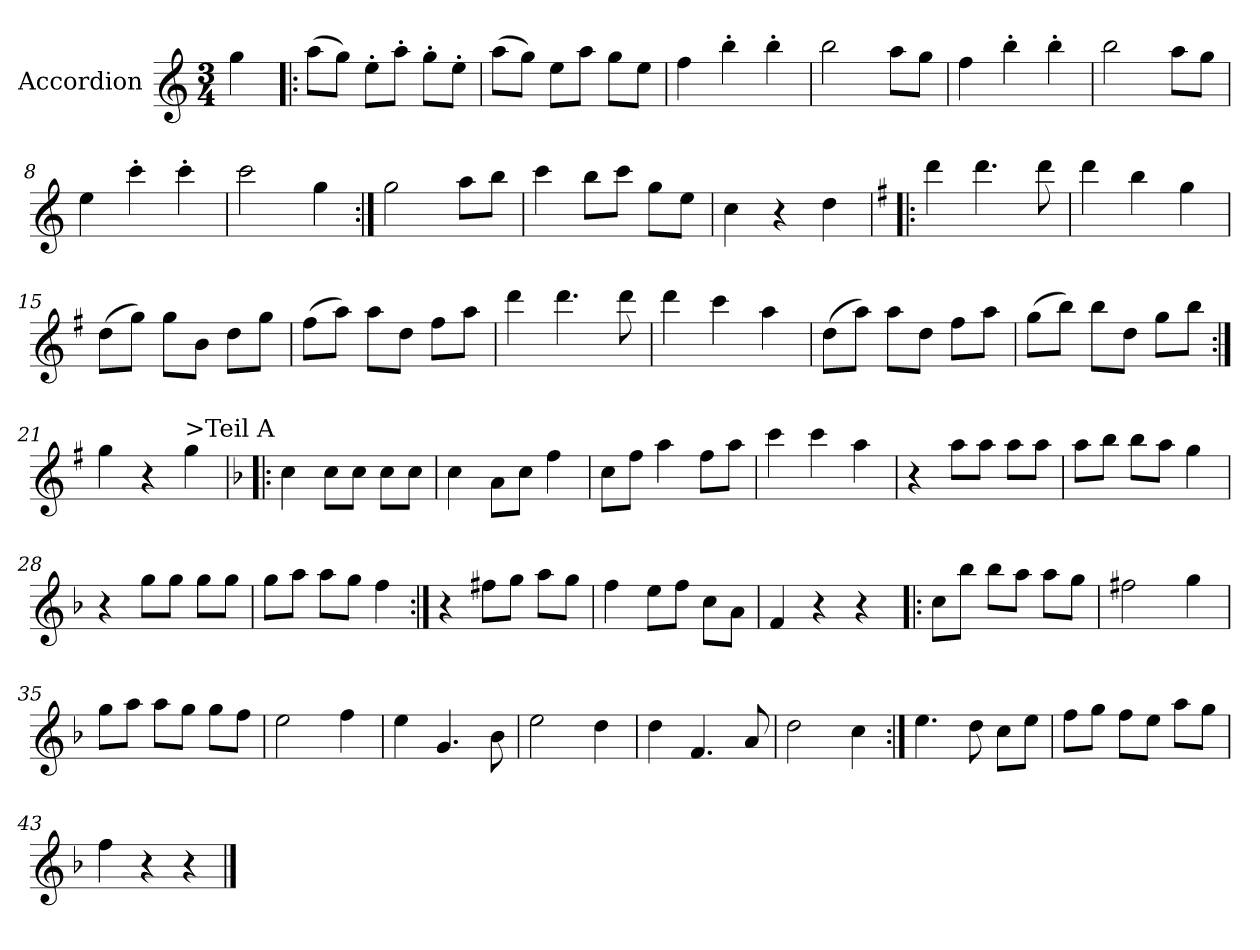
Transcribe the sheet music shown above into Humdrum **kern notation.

**kern
*part1
*staff1
*I"Accordion
*I'Acc
*clefG2
*k[]
*M3/4
=1
4gg\
=2!|:
(>8aa\L
8gg\J)
8ee'\L
8aa'\J
8gg'\L
8ee'\J
=3
(>8aa\L
8gg\J)
8ee\L
8aa\J
8gg\L
8ee\J
=4
4ff\
4bb'\
4bb'\
=5
2bb\
8aa\L
8gg\J
=6
4ff\
4bb'\
4bb'\
=7
2bb\
8aa\L
8gg\J
=8
4ee\
4ccc'\
4ccc'\
=9
2ccc\
4gg\
=10:|!
2gg\
8aa\L
8bb\J
!!LO:LB:g=z
=11
4ccc\
8bb\L
8ccc\J
8gg\L
8ee\J
=12
4cc\
4r
4dd\
=13!|:
*k[f#]
*G:
4ddd\
4.ddd\
8ddd\
=14
4ddd\
4bb\
4gg\
=15
(>8dd\L
8gg\J)
8gg\L
8b\J
8dd\L
8gg\J
=16
(>8ff#\L
8aa\J)
8aa\L
8dd\J
8ff#\L
8aa\J
=17
4ddd\
4.ddd\
8ddd\
=18
4ddd\
4ccc\
4aa\
!!LO:LB:g=z
=19
(>8dd\L
8aa\J)
8aa\L
8dd\J
8ff#\L
8aa\J
=20
(>8gg\L
8bb\J)
8bb\L
8dd\J
8gg\L
8bb\J
=21:|!
4gg\
4r
!LO:TX:a:t=>Teil A
4gg\
=22!|:
*k[b-]
*F:
4cc\
8cc\L
8cc\J
8cc\L
8cc\J
=23
4cc\
8a\L
8cc\J
4ff\
=24
8cc\L
8ff\J
4aa\
8ff\L
8aa\J
=25
4ccc\
4ccc\
4aa\
=26
4r
8aa\L
8aa\J
8aa\L
8aa\J
!!LO:LB:g=z
=27
8aa\L
8bb-\J
8bb-\L
8aa\J
4gg\
=28
4r
8gg\L
8gg\J
8gg\L
8gg\J
=29
8gg\L
8aa\J
8aa\L
8gg\J
4ff\
=30:|!
4r
8ff#X\L
8gg\J
8aa\L
8gg\J
=31
4ff\
8ee\L
8ff\J
8cc\L
8a\J
=32
4f/
4r
4r
=33!|:
8cc\L
8bb-\J
8bb-\L
8aa\J
8aa\L
8gg\J
=34
2ff#X\
4gg\
!!LO:LB:g=z
=35
8gg\L
8aa\J
8aa\L
8gg\J
8gg\L
8ff\J
=36
2ee\
4ff\
=37
4ee\
4.g/
8b-\
=38
2ee\
4dd\
=39
4dd\
4.f/
8a/
=40
2dd\
4cc\
=41:|!
4.ee\
8dd\
8cc\L
8ee\J
=42
8ff\L
8gg\J
8ff\L
8ee\J
8aa\L
8gg\J
=43
4ff\
4r
4r
==
*-
